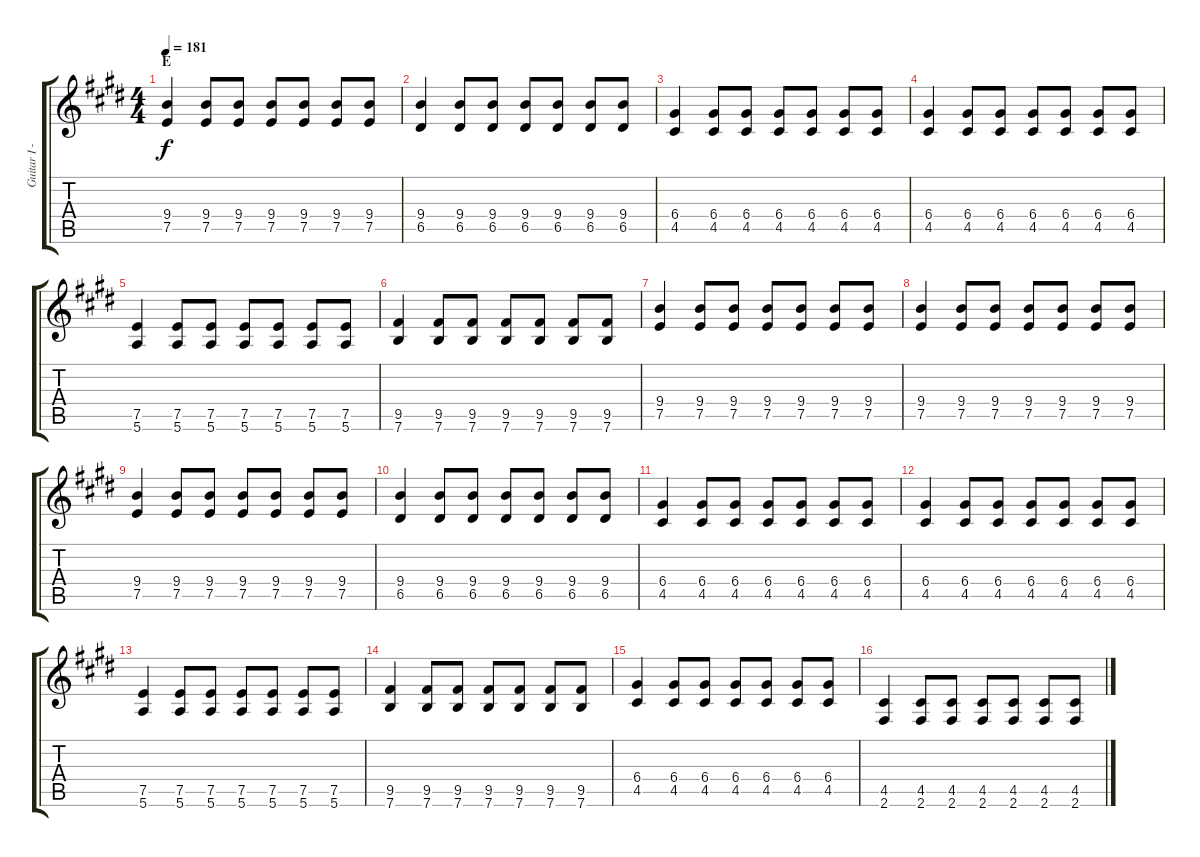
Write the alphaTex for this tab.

\track ("Guitar I - Gotoh" "Guitar I -") {instrument overdrivenguitar}
\staff {score tabs}
\tuning (E4 B3 G3 D3 A2 E2) {hide}
\ts (4 4)
\section ("" "E")
\tempo 181
\clef g2
\ks e
(9.4 7.5).4{dy f} (9.4 7.5).8 (9.4 7.5).8 (9.4 7.5).8 (9.4 7.5).8 (9.4 7.5).8 (9.4 7.5).8 |
(9.4 6.5).4 (9.4 6.5).8 (9.4 6.5).8 (9.4 6.5).8 (9.4 6.5).8 (9.4 6.5).8 (9.4 6.5).8 |
(6.4 4.5).4 (6.4 4.5).8 (6.4 4.5).8 (6.4 4.5).8 (6.4 4.5).8 (6.4 4.5).8 (6.4 4.5).8 |
(6.4 4.5).4 (6.4 4.5).8 (6.4 4.5).8 (6.4 4.5).8 (6.4 4.5).8 (6.4 4.5).8 (6.4 4.5).8 |
(7.5 5.6).4 (7.5 5.6).8 (7.5 5.6).8 (7.5 5.6).8 (7.5 5.6).8 (7.5 5.6).8 (7.5 5.6).8 |
(9.5 7.6).4 (9.5 7.6).8 (9.5 7.6).8 (9.5 7.6).8 (9.5 7.6).8 (9.5 7.6).8 (9.5 7.6).8 |
(9.4 7.5).4 (9.4 7.5).8 (9.4 7.5).8 (9.4 7.5).8 (9.4 7.5).8 (9.4 7.5).8 (9.4 7.5).8 |
(9.4 7.5).4 (9.4 7.5).8 (9.4 7.5).8 (9.4 7.5).8 (9.4 7.5).8 (9.4 7.5).8 (9.4 7.5).8 |
(9.4 7.5).4 (9.4 7.5).8 (9.4 7.5).8 (9.4 7.5).8 (9.4 7.5).8 (9.4 7.5).8 (9.4 7.5).8 |
(9.4 6.5).4 (9.4 6.5).8 (9.4 6.5).8 (9.4 6.5).8 (9.4 6.5).8 (9.4 6.5).8 (9.4 6.5).8 |
(6.4 4.5).4 (6.4 4.5).8 (6.4 4.5).8 (6.4 4.5).8 (6.4 4.5).8 (6.4 4.5).8 (6.4 4.5).8 |
(6.4 4.5).4 (6.4 4.5).8 (6.4 4.5).8 (6.4 4.5).8 (6.4 4.5).8 (6.4 4.5).8 (6.4 4.5).8 |
(7.5 5.6).4 (7.5 5.6).8 (7.5 5.6).8 (7.5 5.6).8 (7.5 5.6).8 (7.5 5.6).8 (7.5 5.6).8 |
(9.5 7.6).4 (9.5 7.6).8 (9.5 7.6).8 (9.5 7.6).8 (9.5 7.6).8 (9.5 7.6).8 (9.5 7.6).8 |
(6.4 4.5).4 (6.4 4.5).8 (6.4 4.5).8 (6.4 4.5).8 (6.4 4.5).8 (6.4 4.5).8 (6.4 4.5).8 |
(4.5 2.6).4 (4.5 2.6).8 (4.5 2.6).8 (4.5 2.6).8 (4.5 2.6).8 (4.5 2.6).8 (4.5 2.6).8
